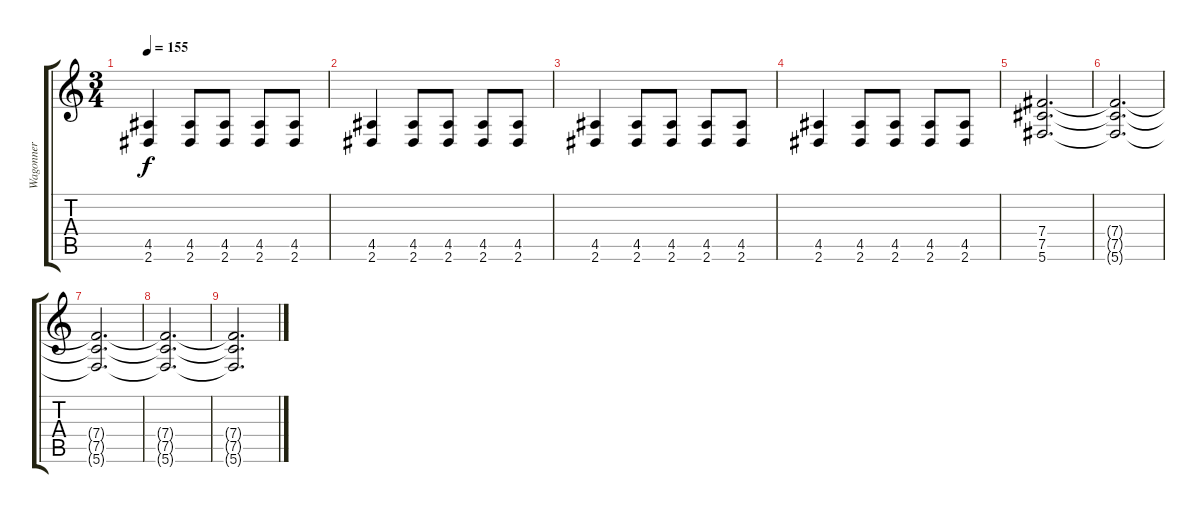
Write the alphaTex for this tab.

\track ("Wagonner" "Wagonner") {instrument distortionguitar}
\staff {score tabs}
\tuning (Db4 Ab3 E3 B2 Gb2 Db2) {hide}
\ts (3 4)
\tempo 155
\clef g2
\ks c
(4.5 2.6).4{dy f} (4.5 2.6).8 (4.5 2.6).8 (4.5 2.6).8 (4.5 2.6).8 |
(4.5 2.6).4 (4.5 2.6).8 (4.5 2.6).8 (4.5 2.6).8 (4.5 2.6).8 |
(4.5 2.6).4 (4.5 2.6).8 (4.5 2.6).8 (4.5 2.6).8 (4.5 2.6).8 |
(4.5 2.6).4 (4.5 2.6).8 (4.5 2.6).8 (4.5 2.6).8 (4.5 2.6).8 |
(7.4 7.5 5.6).2{d volume 0} |
(7.4{t} 7.5{t} 5.6{t}).2{d} |
(7.4{t} 7.5{t} 5.6{t}).2{d} |
(7.4{t} 7.5{t} 5.6{t}).2{d} |
(7.4{t} 7.5{t} 5.6{t}).2{d}
